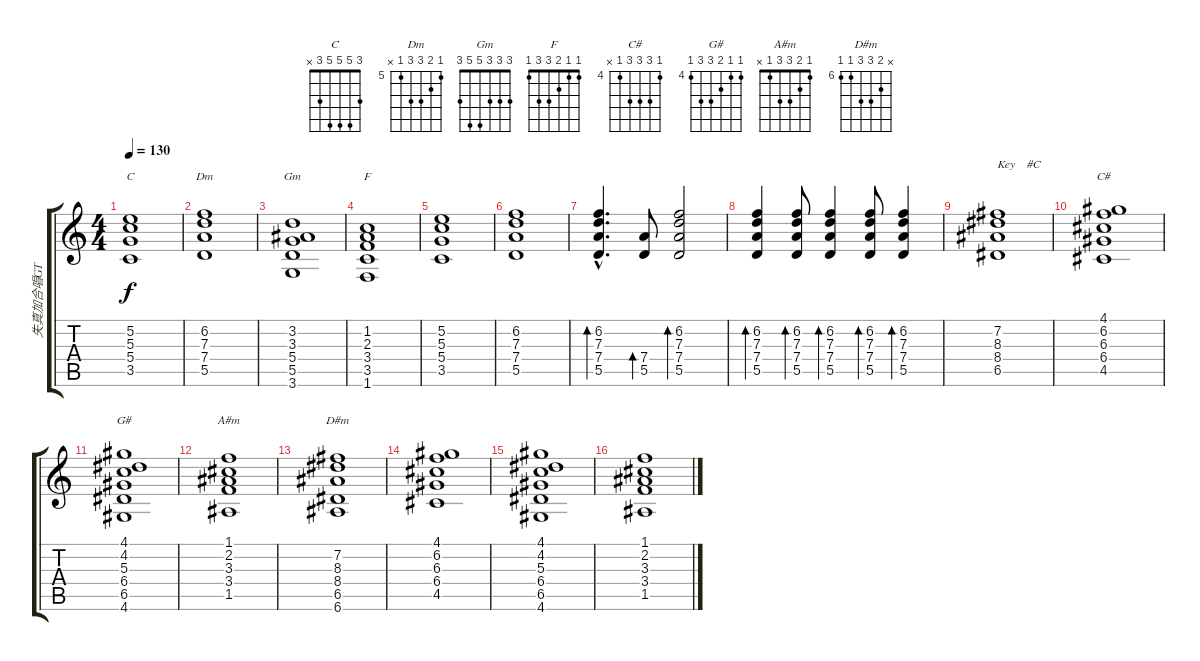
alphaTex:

\track ("失真加合唱GT" "失真加合唱GT") {instrument distortionguitar}
\staff {score tabs}
\tuning (E4 B3 G3 D3 A2 E2) {hide}
\chord ("C" 3 5 5 5 3 x)
\chord ("Dm" 5 6 7 7 5 x) {firstfret 5}
\chord ("Gm" 3 3 3 5 5 3)
\chord ("F" 1 1 2 3 3 1)
\chord ("C#" 4 6 6 6 4 x) {firstfret 4}
\chord ("G#" 4 4 5 6 6 4) {firstfret 4}
\chord ("A#m" 1 2 3 3 1 x)
\chord ("D#m" x 7 8 8 6 6) {firstfret 6}
\ts (4 4)
\tempo 130
\clef g2
\ks c
(5.2 5.3 5.4 3.5).1{ch "C" dy f volume 13} |
(6.2 7.3 7.4 5.5).1{ch "Dm" volume 13} |
(3.2 3.3 5.4 5.5 3.6).1{ch "Gm" volume 13} |
(1.2 2.3 3.4 3.5 1.6).1{ch "F" volume 13} |
(5.2 5.3 5.4 3.5).1{volume 13} |
(6.2 7.3 7.4 5.5).1{volume 13} |
(6.2{hac} 7.3{hac} 7.4{hac} 5.5{hac}).4{d bd 60} (7.4 5.5).8{bd 60} (6.2 7.3 7.4 5.5).2{bd 60} |
(6.2 7.3 7.4 5.5).4{bd 30} (6.2 7.3 7.4 5.5).8{bd 30} (6.2 7.3 7.4 5.5).4{bd 30} (6.2 7.3 7.4 5.5).8{bd 30} (6.2 7.3 7.4 5.5).4{bd 30} |
(7.2 8.3 8.4 6.5).1{txt "Key    #C"} |
(4.1 6.2 6.3 6.4 4.5).1{ch "C#"} |
(4.1 4.2 5.3 6.4 6.5 4.6).1{ch "G#"} |
(1.1 2.2 3.3 3.4 1.5).1{ch "A#m"} |
(7.2 8.3 8.4 6.5 6.6).1{ch "D#m"} |
(4.1 6.2 6.3 6.4 4.5).1 |
(4.1 4.2 5.3 6.4 6.5 4.6).1 |
(1.1 2.2 3.3 3.4 1.5).1
